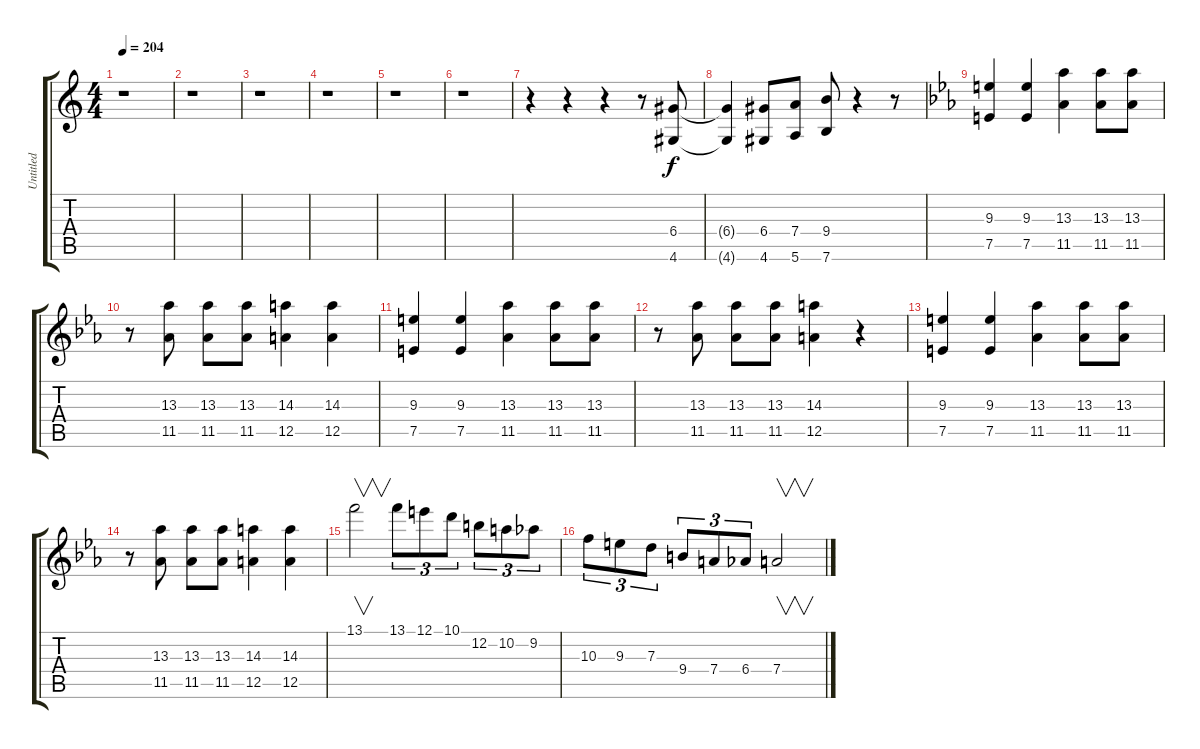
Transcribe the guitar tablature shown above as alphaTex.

\track ("Untitled" "Untitled") {instrument overdrivenguitar}
\staff {score tabs}
\tuning (E4 B3 G3 D3 A2 E2) {hide}
\ts (4 4)
\tempo 204
\clef g2
\ks c
r.1{dy f} |
r.1 |
r.1 |
r.1 |
r.1 |
r.1 |
r.4 r.4 r.4 r.8 (6.4 4.6).8 |
(6.4{t} 4.6{t}).4 (6.4 4.6).8 (7.4 5.6).8 (9.4 7.6).8 r.4 r.8 |
\ks eb
(9.3 7.5).4 (9.3 7.5).4 (13.3 11.5).4 (13.3 11.5).8 (13.3 11.5).8 |
r.8 (13.3 11.5).8 (13.3 11.5).8 (13.3 11.5).8 (14.3 12.5).4 (14.3 12.5).4 |
(9.3 7.5).4 (9.3 7.5).4 (13.3 11.5).4 (13.3 11.5).8 (13.3 11.5).8 |
r.8 (13.3 11.5).8 (13.3 11.5).8 (13.3 11.5).8 (14.3 12.5).4 r.4 |
(9.3 7.5).4 (9.3 7.5).4 (13.3 11.5).4 (13.3 11.5).8 (13.3 11.5).8 |
r.8 (13.3 11.5).8 (13.3 11.5).8 (13.3 11.5).8 (14.3 12.5).4 (14.3 12.5).4 |
13.1.2{v} 13.1.8{tu (3 2)} 12.1.8{tu (3 2)} 10.1.8{tu (3 2)} 12.2.8{tu (3 2)} 10.2.8{tu (3 2)} 9.2.8{tu (3 2)} |
10.3.8{tu (3 2)} 9.3.8{tu (3 2)} 7.3.8{tu (3 2)} 9.4.8{tu (3 2)} 7.4.8{tu (3 2)} 6.4.8{tu (3 2)} 7.4.2{v}
